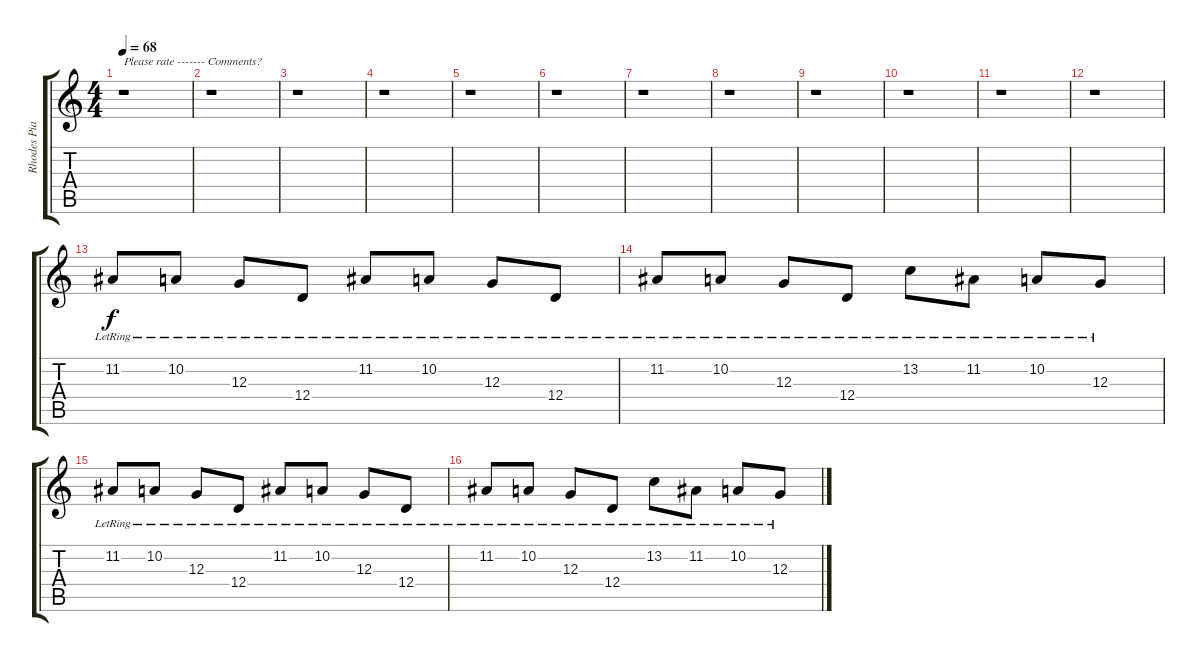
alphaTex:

\track ("Rhodes Piano" "Rhodes Pia") {instrument electricpiano1}
\staff {score tabs}
\tuning (E4 B3 G3 D3 A2 E2) {hide}
\ts (4 4)
\tempo 68
\clef g2
\ks c
r.1{txt "Please rate ------- Comments?" dy f instrument electricpiano1} |
r.1 |
r.1 |
r.1 |
r.1 |
r.1 |
r.1 |
r.1 |
r.1 |
r.1 |
r.1 |
r.1 |
11.2{lr}.8 10.2{lr}.8 12.3{lr}.8 12.4{lr}.8 11.2{lr}.8 10.2{lr}.8 12.3{lr}.8 12.4{lr}.8 |
11.2{lr}.8 10.2{lr}.8 12.3{lr}.8 12.4{lr}.8 13.2{lr}.8 11.2{lr}.8 10.2{lr}.8 12.3{lr}.8 |
11.2{lr}.8 10.2{lr}.8 12.3{lr}.8 12.4{lr}.8 11.2{lr}.8 10.2{lr}.8 12.3{lr}.8 12.4{lr}.8 |
11.2{lr}.8 10.2{lr}.8 12.3{lr}.8 12.4{lr}.8 13.2{lr}.8 11.2{lr}.8 10.2{lr}.8 12.3{lr}.8
